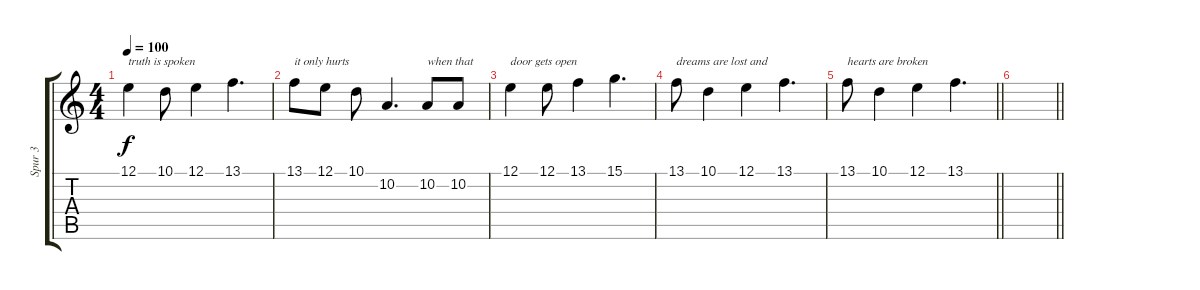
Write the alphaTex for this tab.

\track ("Spur 3" "Spur 3") {instrument altosax}
\staff {score tabs}
\tuning (E4 B3 G3 D3 A2 E2) {hide}
\ts (4 4)
\tempo 100
\clef g2
\ks c
12.1.4{txt "truth is spoken" dy f} 10.1.8 12.1.4 13.1.4{d} |
13.1.8{txt "it only hurts"} 12.1.8 10.1.8 10.2.4{d} 10.2.8{txt "when that"} 10.2.8 |
12.1.4{txt "door gets open"} 12.1.8 13.1.4 15.1.4{d} |
13.1.8{txt "dreams are lost and"} 10.1.4 12.1.4 13.1.4{d} |
\barLineRight lightlight
13.1.8{txt "hearts are broken"} 10.1.4 12.1.4 13.1.4{d} |
\barLineRight lightlight
